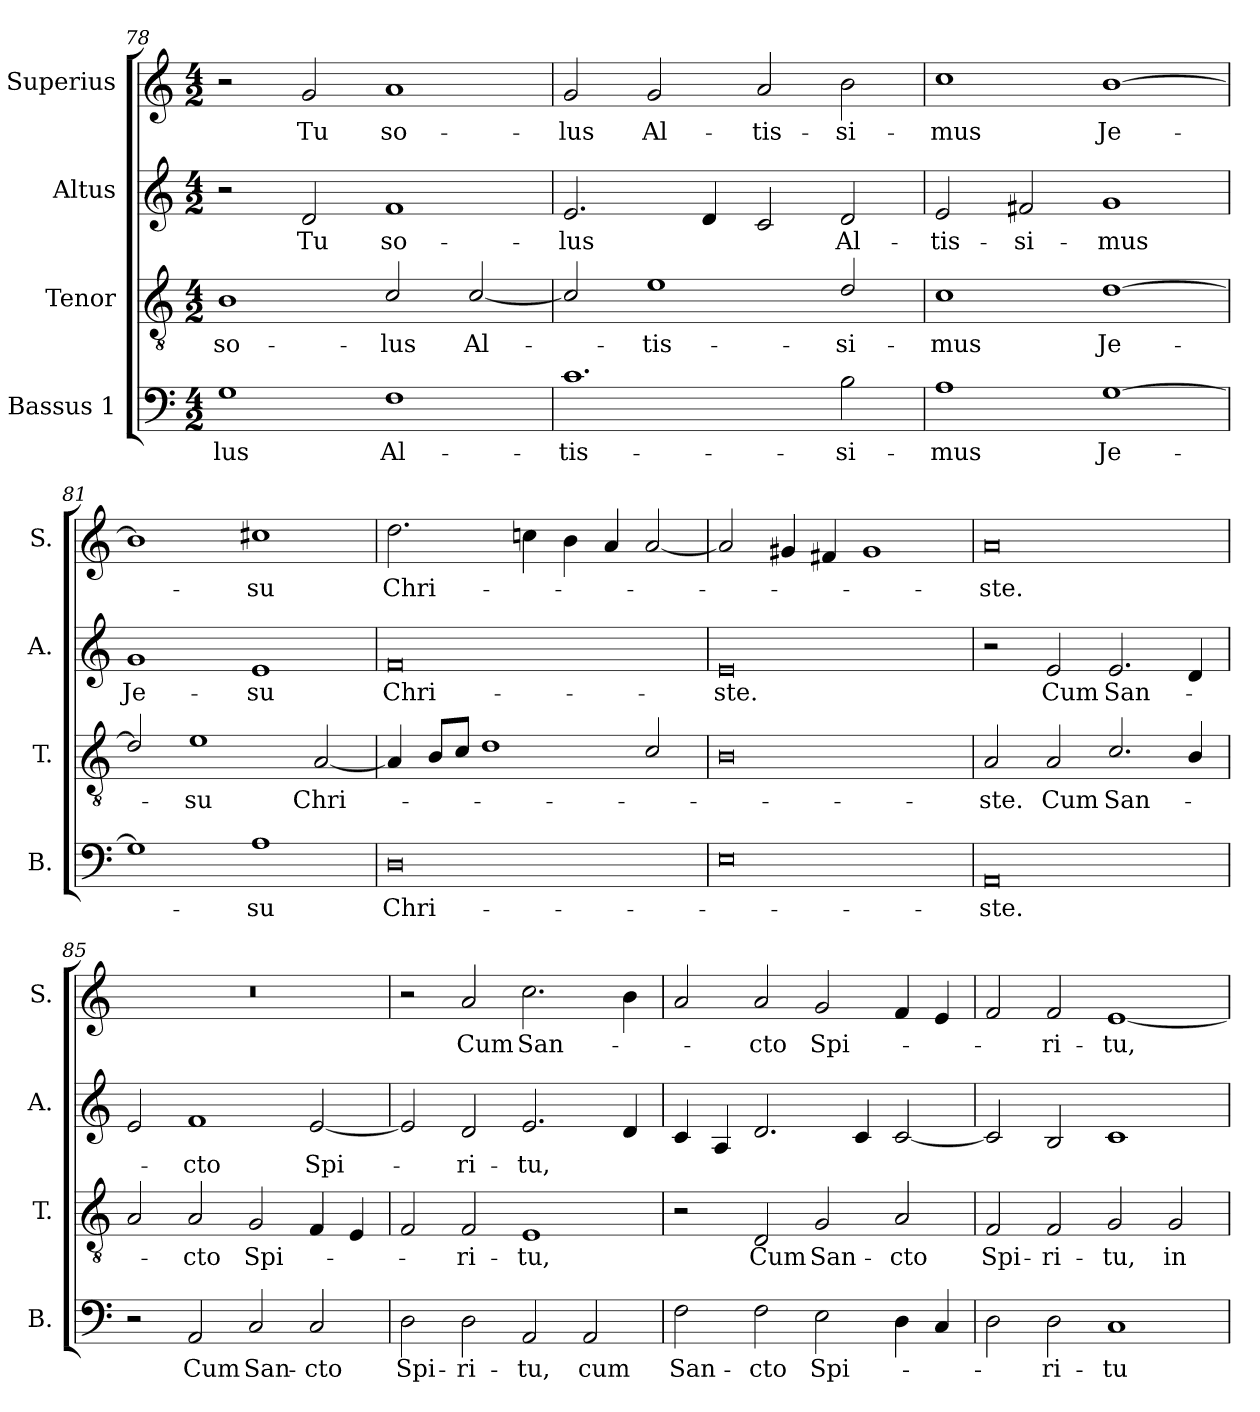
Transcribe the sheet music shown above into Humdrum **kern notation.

**kern	**text	**kern	**text	**kern	**text	**kern	**text
*part4	*part4	*part3	*part3	*part2	*part2	*part1	*part1
*staff4	*staff4	*staff3	*staff3	*staff2	*staff2	*staff1	*staff1
*I"Bassus 1	*	*I"Tenor	*	*I"Altus	*	*I"Superius	*
*I'B.	*	*I'T.	*	*I'A.	*	*I'S.	*
*clefF4	*	*clefGv2	*	*clefG2	*	*clefG2	*
*	*	*ITrd7c12	*	*	*	*	*
*k[]	*	*k[]	*	*k[]	*	*k[]	*
*C:	*	*C:	*	*C:	*	*C:	*
*M4/2	*	*M4/2	*	*M4/2	*	*M4/2	*
=78	=78	=78	=78	=78	=78	=78	=78
1G\	-lus	1BB\	so-	2r	.	2r	.
.	.	.	.	2d/	Tu	2g/	Tu
1F\	Al-	2C/	-lus	1f/	so-	1a/	so-
.	.	[2C/	Al-	.	.	.	.
=79	=79	=79	=79	=79	=79	=79	=79
1.c\	-tis-	2C/]	.	2.e/	-lus	2g/	-lus
.	.	1E\	-tis-	.	.	2g/	Al-
.	.	.	.	4d/	.	.	.
.	.	.	.	2c/	.	2a/	-tis-
2B\	-si-	2D/	-si-	2d/	Al-	2b\	-si-
=80	=80	=80	=80	=80	=80	=80	=80
1A\	-mus	1C\	-mus	2e/	-tis-	1cc\	-mus
.	.	.	.	2f#X/	-si-	.	.
[1G\	Je-	[1D\	Je-	1g/	-mus	[1b\	Je-
=81	=81	=81	=81	=81	=81	=81	=81
1G\]	.	2D/]	.	1g/	Je-	1b\]	.
.	.	1E\	-su	.	.	.	.
1A\	-su	.	.	1e/	-su	1cc#X\	-su
.	.	[2AA/	Chri-	.	.	.	.
=82	=82	=82	=82	=82	=82	=82	=82
0D\	Chri-	4AA/]	.	0f/	Chri-	2.dd\	Chri-
.	.	8BB/L	.	.	.	.	.
.	.	8C/J	.	.	.	.	.
.	.	1D\	.	.	.	.	.
.	.	.	.	.	.	4ccn\	.
.	.	.	.	.	.	4b\	.
.	.	.	.	.	.	4a/	.
.	.	2C/	.	.	.	[2a/	.
=83	=83	=83	=83	=83	=83	=83	=83
0E\	.	0BB\	.	0e/	-ste.	2a/]	.
.	.	.	.	.	.	4g#X/	.
.	.	.	.	.	.	4f#X/	.
.	.	.	.	.	.	1g#/	.
=84	=84	=84	=84	=84	=84	=84	=84
0AA/	-ste.	2AA/	-ste.	2r	.	0a/	-ste.
.	.	2AA/	Cum	2e/	Cum	.	.
.	.	2.C/	San-	2.e/	San-	.	.
.	.	4BB/	.	4d/	.	.	.
=85	=85	=85	=85	=85	=85	=85	=85
2r	.	2AA/	.	2e/	.	0r	.
2AA/	Cum	2AA/	-cto	1f/	-cto	.	.
2C/	San-	2GG/	Spi-	.	.	.	.
2C/	-cto	4FF/	.	[2e/	Spi-	.	.
.	.	4EE/	.	.	.	.	.
=86	=86	=86	=86	=86	=86	=86	=86
2D\	Spi-	2FF/	.	2e/]	.	2r	.
2D\	-ri-	2FF/	-ri-	2d/	-ri-	2a/	Cum
2AA/	-tu,	1EE/	-tu,	2.e/	-tu,	2.cc\	San-
2AA/	cum	.	.	.	.	.	.
.	.	.	.	4d/	.	4b\	.
=87	=87	=87	=87	=87	=87	=87	=87
2F\	San-	2r	.	4c/	.	2a/	.
.	.	.	.	4A/	.	.	.
2F\	-cto	2DD/	Cum	2.d/	.	2a/	-cto
2E\	Spi-	2GG/	San-	.	.	2g/	Spi-
.	.	.	.	4c/	.	.	.
4D\	.	2AA/	-cto	[2c/	.	4f/	.
4C/	.	.	.	.	.	4e/	.
=88	=88	=88	=88	=88	=88	=88	=88
2D\	.	2FF/	Spi-	2c/]	.	2f/	.
2D\	-ri-	2FF/	-ri-	2B/	.	2f/	-ri-
1C/	-tu	2GG/	-tu,	1c/	.	[1e/	-tu,
.	.	2GG/	in	.	.	.	.
=	=	=	=	=	=	=	=
*-	*-	*-	*-	*-	*-	*-	*-
